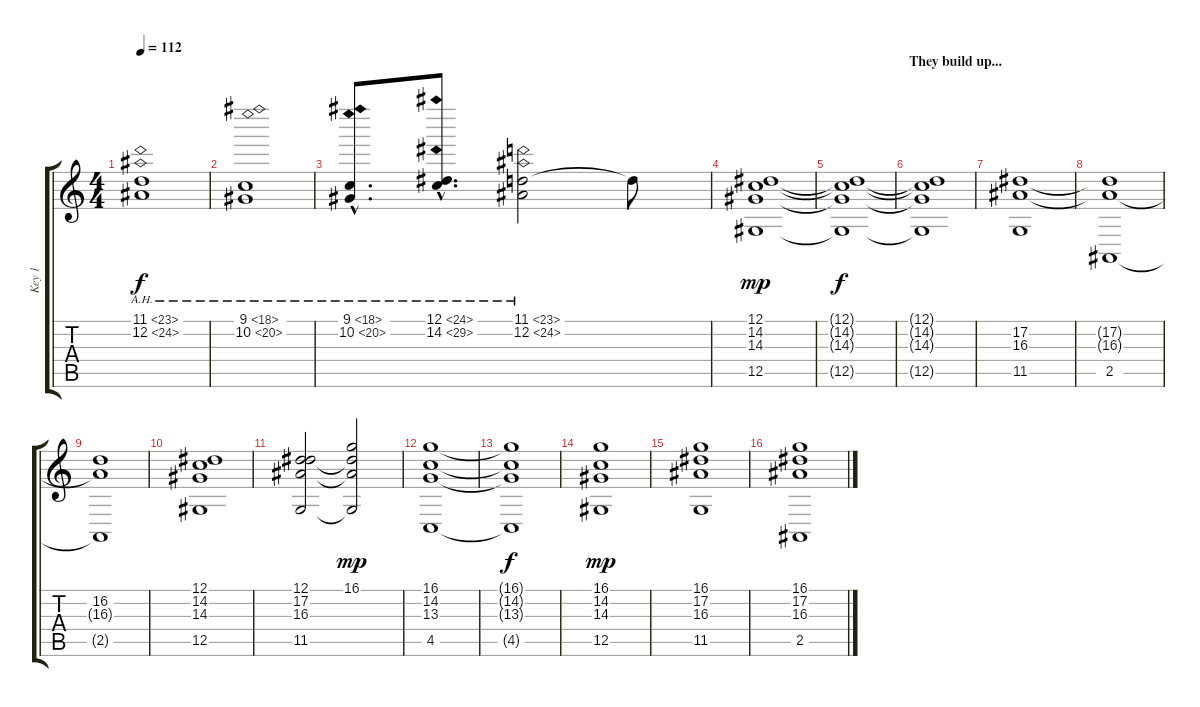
\track ("Key 1" "Key 1") {instrument synthstrings1}
\staff {score tabs}
\tuning (Eb4 Bb3 Gb3 Db3 Ab2 Eb2) {hide}
\ts (4 4)
\tempo 112
\clef g2
\ks c
(11.1{ah 12} 12.2{ah 12}).1{dy f} |
(9.1{ah 9} 10.2{ah 10}).1 |
(9.1{ah 9 hac} 10.2{ah 10 hac}).8{d} (12.1{ah 12 hac} 14.2{ah 15 hac}).8{d} (11.1{ah 12} 12.2{ah 12}).2 11.1{t}.8 |
(12.1 14.2 14.3 12.5).1{dy mp volume 6 instrument synthstrings1} |
(12.1{t} 14.2{t} 14.3{t} 12.5{t}).1{dy f} |
\section ("" "They build up...")
(12.1{t} 14.2{t} 14.3{t} 12.5{t}).1 |
(17.2 16.3 11.5).1 |
(17.2{t} 16.3{t} 2.5).1 |
(16.2 16.3{t} 2.5{t}).1 |
(12.1 14.2 14.3 12.5).1 |
(12.1 17.2 16.3 11.5).2 (16.1 17.2{t} 16.3{t} 11.5{t}).2{dy mp} |
(16.1 14.2 13.3 4.5).1 |
(16.1{t} 14.2{t} 13.3{t} 4.5{t}).1{dy f} |
(16.1 14.2 14.3 12.5).1{dy mp} |
(16.1 17.2 16.3 11.5).1 |
(16.1 17.2 16.3 2.5).1
